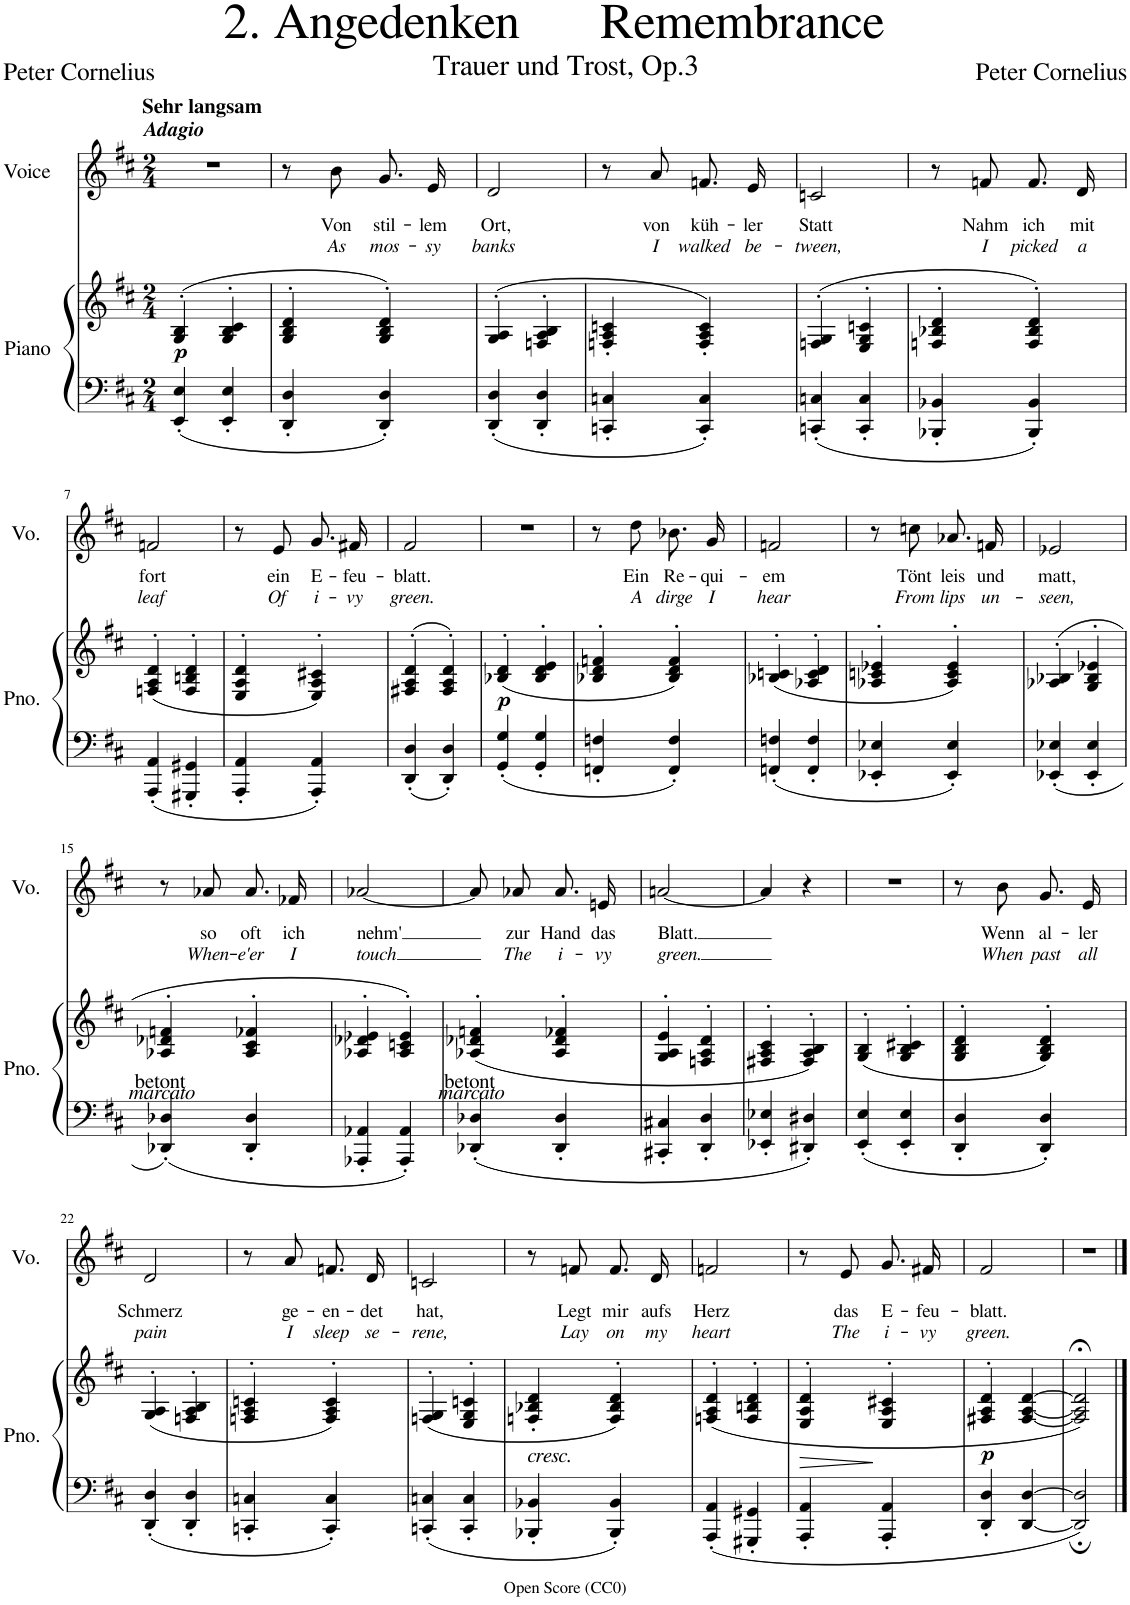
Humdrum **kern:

**kern	**kern	**dynam	**kern	**text	**text
*part2	*part2	*part2	*part1	*part1	*part1
*staff3	*staff2	*staff2/3	*staff1	*staff1	*staff1
*I"Piano	*	*	*I"Voice	*	*
*I'Pno.	*	*	*I'Vo.	*	*
*clefF4	*clefG2	*	*clefG2	*	*
*k[f#c#]	*k[f#c#]	*	*k[f#c#]	*	*
*M2/4	*M2/4	*	*M2/4	*	*
=1	=1	=1	=1	=1	=1
!	!	!	!LO:TX:a:Bi:t=Adagio	!	!
!	!	!	!LO:TX:a:B:t=Sehr langsam	!	!
!	!	!LO:DY:b	!	!	!
4EE/' 4E/'	(>4G/'> 4B/'>	p	2r	.	.
4EE/' 4E/'	4G/'> 4B/'> 4c#/'>	.	.	.	.
=2	=2	=2	=2	=2	=2
4DD/' 4D/'	4G/'> 4B/'> 4d/'>	.	8r	.	.
!	!	!	!	!LO:LY:b	!LO:LY:b
.	.	.	8b\	Von	As
!	!	!	!	!LO:LY:b	!LO:LY:b
4DD/' 4D/'	4G/'> 4B/'> 4d/'>)	.	8.g/L	stil-	mos-
!	!	!	!	!LO:LY:b	!LO:LY:b
.	.	.	16e/Jk	-lem	-sy
=3	=3	=3	=3	=3	=3
!	!	!	!	!LO:LY:b	!LO:LY:b
4DD/' 4D/'	(>4G/'> 4A/'>	.	2d/	Ort,	banks
4DD/' 4D/'	4Fn/'> 4A/'> 4B/'>	.	.	.	.
=4	=4	=4	=4	=4	=4
4CCn/' 4Cn/'	4Fn/' 4A/' 4cn/'	.	8r	.	.
!	!	!	!	!LO:LY:b	!LO:LY:b
.	.	.	8a/	von	I
!	!	!	!	!LO:LY:b	!LO:LY:b
4CC/' 4C/'	4F/' 4A/' 4c/')	.	8.fn/L	küh-	walked
!	!	!	!	!LO:LY:b	!LO:LY:b
.	.	.	16e/Jk	-ler	be-
=5	=5	=5	=5	=5	=5
!	!	!	!	!LO:LY:b	!LO:LY:b
4CCn/' 4Cn/'	(>4Fn/'> 4G/'>	.	2cn/	Statt	-tween,
4CC/' 4C/'	4E/'> 4G/'> 4cn/'>	.	.	.	.
=6	=6	=6	=6	=6	=6
4BBB-X/' 4BB-X/'	4Fn/'> 4B-X/'> 4d/'>	.	8r	.	.
!	!	!	!	!LO:LY:b	!LO:LY:b
.	.	.	8fn/	Nahm	I
!	!	!	!	!LO:LY:b	!LO:LY:b
4BBB-/' 4BB-/'	4F/'> 4B-/'> 4d/'>)	.	8.f/L	ich	picked
!	!	!	!	!LO:LY:b	!LO:LY:b
.	.	.	16d/Jk	mit	a
!!LO:LB:g=z
=7	=7	=7	=7	=7	=7
!	!	!	!	!LO:LY:b	!LO:LY:b
4AAA/' 4AA/'	(4Fn/'> 4A/'> 4d/'>	.	2fn/	fort	leaf
4GGG#X/' 4GG#X/'	4F/'> 4Bn/'> 4d/'>	.	.	.	.
=8	=8	=8	=8	=8	=8
4AAA/' 4AA/'	4E/'> 4A/'> 4d/'>	.	8r	.	.
!	!	!	!	!LO:LY:b	!LO:LY:b
.	.	.	8e/	ein	Of
!	!	!	!	!LO:LY:b	!LO:LY:b
4AAA/' 4AA/'	4E/'> 4A/'> 4c#X/'>)	.	8.g/L	E-	i-
!	!	!	!	!LO:LY:b	!LO:LY:b
.	.	.	16f#X/Jk	-feu-	-vy
=9	=9	=9	=9	=9	=9
!	!	!	!	!LO:LY:b	!LO:LY:b
4DD/' 4D/'	(>4F#X/'> 4A/'> 4d/'>	.	2f#/	-blatt.	green.
4DD/' 4D/'	4F#/'> 4A/'> 4d/'>)	.	.	.	.
=10	=10	=10	=10	=10	=10
!	!	!LO:DY:b	!	!	!
4GG/'< 4G/'<	(4B-X/'> 4d/'>	p	2r	.	.
4GG/'< 4G/'<	4B-/'> 4d/'> 4e/'>	.	.	.	.
=11	=11	=11	=11	=11	=11
4FFn/'< 4Fn/'<	4B-X/'> 4d/'> 4fn/'>	.	8r	.	.
!	!	!	!	!LO:LY:b	!LO:LY:b
.	.	.	8dd\	Ein	A
!	!	!	!	!LO:LY:b	!LO:LY:b
4FF/'< 4F/'<	4B-/'> 4d/'> 4f/'>)	.	8.b-X/L	Re-	dirge
!	!	!	!	!LO:LY:b	!LO:LY:b
.	.	.	16g/Jk	-qui-	I
=12	=12	=12	=12	=12	=12
!	!	!	!	!LO:LY:b	!LO:LY:b
4FFn/' 4Fn/'	(4B-X/'> 4cn/'>	.	2fn/	-em	hear
4FF/' 4F/'	4A-X/'> 4c/'> 4d/'>	.	.	.	.
=13	=13	=13	=13	=13	=13
4EE-X/' 4E-X/'	4A-X/'> 4cn/'> 4e-X/'>	.	8r	.	.
!	!	!	!	!LO:LY:b	!LO:LY:b
.	.	.	8ccn\	Tönt	From
!	!	!	!	!LO:LY:b	!LO:LY:b
4EE-/' 4E-/'	4A-/'> 4c/'> 4e-/'>)	.	8.a-X/L	leis	lips
!	!	!	!	!LO:LY:b	!LO:LY:b
.	.	.	16fn/Jk	und	un-
=14	=14	=14	=14	=14	=14
!	!	!	!	!LO:LY:b	!LO:LY:b
4EE-X/' 4E-X/'	(>4A-X/'> 4B-X/'>	.	2e-X/	matt,	-seen,
4EE-/' 4E-/'	4G/'> 4B-/'> 4e-X/'>	.	.	.	.
!!LO:LB:g=z
=15	=15	=15	=15	=15	=15
!	!LO:TX:b:i:t=marcato	!	!	!	!
!LO:TX:a:t=betont	!	!	!	!	!
4DD-X/'^^ 4D-X/'^^	4A-X/'>^^ 4d-X/'>^^ 4fn/'>^^	.	8r	.	.
!	!	!	!	!LO:LY:b	!LO:LY:b
.	.	.	8a-X/	so	When-
!	!	!	!	!LO:LY:b	!LO:LY:b
4DD-/'^^ 4D-/'^^	4A-/'>^^ 4c#/'>^^ 4f-X/'>^^	.	8.a-/L	oft	-e'er
!	!	!	!	!LO:LY:b	!LO:LY:b
.	.	.	16f-X/Jk	ich	I
=16	=16	=16	=16	=16	=16
!	!	!	!	!LO:LY:b	!LO:LY:b
4AAA-X/' 4AA-X/'	4A-X/'> 4d-X/'> 4e-X/'>	.	[2a-X/	nehm'	touch
4AAA-/' 4AA-/'	4A-/'> 4cn/'> 4e-/'>)	.	.	.	.
=17	=17	=17	=17	=17	=17
!	!LO:TX:b:t=betont	!	!	!	!
!	!LO:TX:b:i:t=marcato	!	!	!	!
4DD-X/'^^ 4D-X/'^^	(4A-X/'>^^ 4d-X/'>^^ 4fn/'>^^	.	8a-/L]	.	.
!	!	!	!	!LO:LY:b	!LO:LY:b
.	.	.	8a-X/J	zur	The
!	!	!	!	!LO:LY:b	!LO:LY:b
4DD-/'^^ 4D-/'^^	4A-/'>^^ 4d-/'>^^ 4f-X/'>^^	.	8.a-/L	Hand	i-
!	!	!	!	!LO:LY:b	!LO:LY:b
.	.	.	16en/Jk	das	-vy
=18	=18	=18	=18	=18	=18
!	!	!	!	!LO:LY:b	!LO:LY:b
4CC#X/' 4C#X/'	4G/'> 4A/'> 4e/'>	.	[2an/	Blatt.	green.
4DD/' 4D/'	4Fn/'> 4A/'> 4d/'>	.	.	.	.
=19	=19	=19	=19	=19	=19
4EE-X/' 4E-X/'	4F#X/'> 4A/'> 4c#/'>	.	4a/]	.	.
4DD#X/' 4D#X/'	4F#/'> 4A/'> 4B/'>)	.	4r	.	.
=20	=20	=20	=20	=20	=20
4EE/' 4E/'	(4G/'> 4B/'>	.	2r	.	.
4EE/' 4E/'	4G/'> 4B/'> 4c#X/'>	.	.	.	.
=21	=21	=21	=21	=21	=21
4DD/' 4D/'	4G/'> 4B/'> 4d/'>	.	8r	.	.
!	!	!	!	!LO:LY:b	!LO:LY:b
.	.	.	8b\	Wenn	When
!	!	!	!	!LO:LY:b	!LO:LY:b
4DD/' 4D/'	4G/'> 4B/'> 4d/'>)	.	8.g/L	al-	past
!	!	!	!	!LO:LY:b	!LO:LY:b
.	.	.	16e/Jk	-ler	all
!!LO:LB:g=z
=22	=22	=22	=22	=22	=22
!	!	!	!	!LO:LY:b	!LO:LY:b
4DD/' 4D/'	(4G/'> 4A/'>	.	2d/	Schmerz	pain
4DD/' 4D/'	4Fn/'> 4A/'> 4B/'>	.	.	.	.
=23	=23	=23	=23	=23	=23
4CCn/' 4Cn/'	4Fn/'> 4A/'> 4cn/'>	.	8r	.	.
!	!	!	!	!LO:LY:b	!LO:LY:b
.	.	.	8a/	ge-	I
!	!	!	!	!LO:LY:b	!LO:LY:b
4CC/' 4C/'	4F/'> 4A/'> 4c/'>)	.	8.fn/L	-en-	sleep
!	!	!	!	!LO:LY:b	!LO:LY:b
.	.	.	16d/Jk	-det	se-
=24	=24	=24	=24	=24	=24
!	!	!	!	!LO:LY:b	!LO:LY:b
4CCn/' 4Cn/'	(4Fn/'> 4G/'>	.	2cn/	hat,	-rene,
4CC/' 4C/'	4E/'> 4G/'> 4cn/'>	.	.	.	.
=25	=25	=25	=25	=25	=25
!	!LO:TX:b:i:t=cresc.	!	!	!	!
4BBB-X/' 4BB-X/'	4Fn/' 4B-X/' 4d/'	.	8r	.	.
!	!	!	!	!LO:LY:b	!LO:LY:b
.	.	.	8fn/	Legt	Lay
!	!	!	!	!LO:LY:b	!LO:LY:b
4BBB-/' 4BB-/'	4F/'> 4B-/'> 4d/'>)	.	8.f/L	mir	on
!	!	!	!	!LO:LY:b	!LO:LY:b
.	.	.	16d/Jk	aufs	my
=26	=26	=26	=26	=26	=26
!	!	!	!	!LO:LY:b	!LO:LY:b
4AAA/' 4AA/'	(4Fn/'> 4A/'> 4d/'>	.	2fn/	Herz	heart
4GGG#X/' 4GG#X/'	4F/'> 4Bn/'> 4d/'>	.	.	.	.
=27	=27	=27	=27	=27	=27
!	!	!LO:HP:b	!	!	!
4AAA/' 4AA/'	4E/'> 4A/'> 4d/'>	>	8r	.	.
!	!	!	!	!LO:LY:b	!LO:LY:b
.	.	.	8e/	das	The
!	!	!	!	!LO:LY:b	!LO:LY:b
4AAA/' 4AA/'	4E/'> 4A/'> 4c#X/'>	]	8.g/L	E-	i-
!	!	!	!	!LO:LY:b	!LO:LY:b
.	.	.	16f#X/Jk	-feu-	-vy
=28	=28	=28	=28	=28	=28
!	!	!LO:DY:b	!	!LO:LY:b	!LO:LY:b
4DD/' 4D/'	4F#X/'> 4A/'> 4d/'>	p	2f#/	-blatt.	green.
[4DD/ [4D/	[4F#/ [4A/ [4d/	.	.	.	.
=29	=29	=29	=29	=29	=29
2DD/]; 2D/];	2F#/];< 2A/];< 2d/];<)	.	2r	.	.
==	==	==	==	==	==
*-	*-	*-	*-	*-	*-
